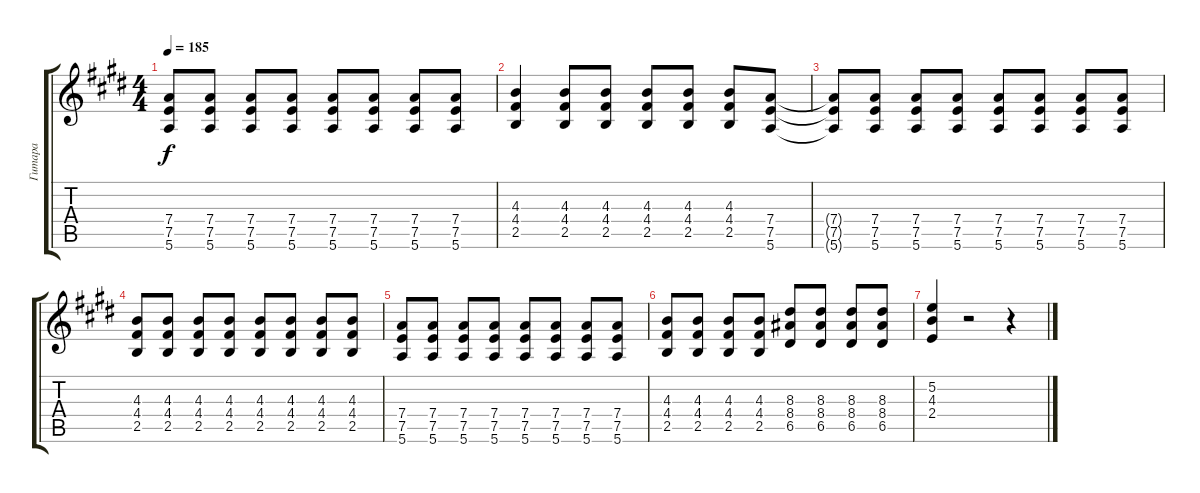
\track ("Гитара" "Гитара") {instrument distortionguitar}
\staff {score tabs}
\tuning (E4 B3 G3 D3 A2 E2) {hide}
\ts (4 4)
\tempo 185
\clef g2
\ks c#minor
(7.4{t} 7.5{t} 5.6{t}).8{dy f} (7.4 7.5 5.6).8 (7.4 7.5 5.6).8 (7.4 7.5 5.6).8 (7.4 7.5 5.6).8 (7.4 7.5 5.6).8 (7.4 7.5 5.6).8 (7.4 7.5 5.6).8 |
(4.3 4.4 2.5).4 (4.3 4.4 2.5).8 (4.3 4.4 2.5).8 (4.3 4.4 2.5).8 (4.3 4.4 2.5).8 (4.3 4.4 2.5).8 (7.4 7.5 5.6).8 |
(7.4{t} 7.5{t} 5.6{t}).8 (7.4 7.5 5.6).8 (7.4 7.5 5.6).8 (7.4 7.5 5.6).8 (7.4 7.5 5.6).8 (7.4 7.5 5.6).8 (7.4 7.5 5.6).8 (7.4 7.5 5.6).8 |
(4.3 4.4 2.5).8 (4.3 4.4 2.5).8 (4.3 4.4 2.5).8 (4.3 4.4 2.5).8 (4.3 4.4 2.5).8 (4.3 4.4 2.5).8 (4.3 4.4 2.5).8 (4.3 4.4 2.5).8 |
(7.4 7.5 5.6).8 (7.4 7.5 5.6).8 (7.4 7.5 5.6).8 (7.4 7.5 5.6).8 (7.4 7.5 5.6).8 (7.4 7.5 5.6).8 (7.4 7.5 5.6).8 (7.4 7.5 5.6).8 |
(4.3 4.4 2.5).8 (4.3 4.4 2.5).8 (4.3 4.4 2.5).8 (4.3 4.4 2.5).8 (8.3 8.4 6.5).8 (8.3 8.4 6.5).8 (8.3 8.4 6.5).8 (8.3 8.4 6.5).8 |
(5.2 4.3 2.4).4 r.2 r.4
